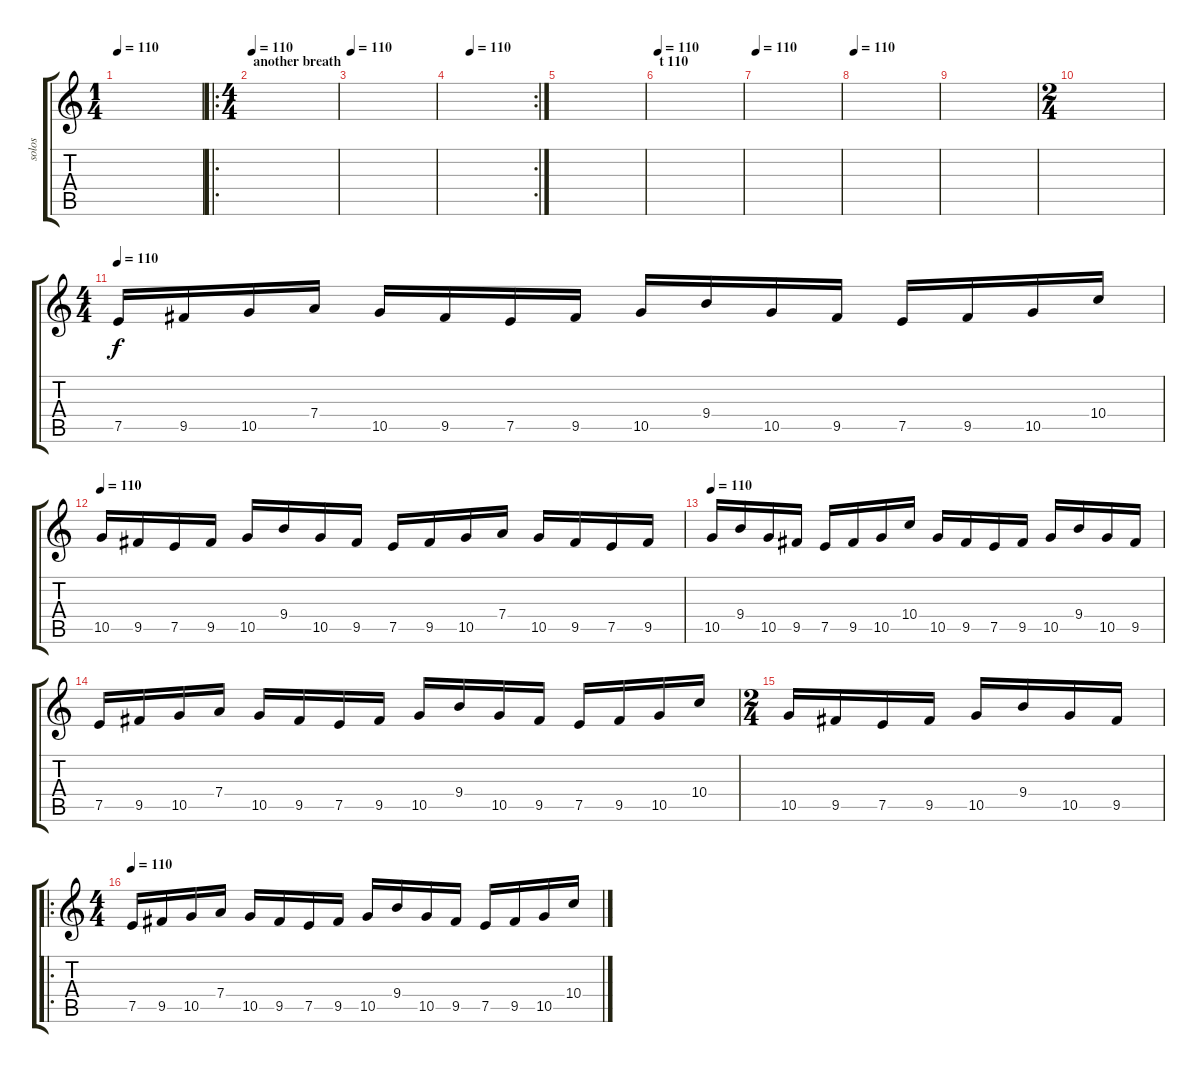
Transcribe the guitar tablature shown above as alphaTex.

\track ("solos" "solos") {instrument distortionguitar}
\staff {score tabs}
\tuning (E4 B3 G3 D3 A2 E2) {hide}
\ts (1 4)
\tempo 110
\clef g2
\ks c
|
\ro
\ts (4 4)
\section ("" "another breath")
\tempo 110
|
\tempo 110
|
\rc 2
\tempo (110 0.25)
|
|
\section ("" "t 110")
\tempo 110
|
\tempo 110
|
\tempo 110
|
|
\ts (2 4)
|
\ts (4 4)
\section ("" "")
\tempo 110
7.5.16{volume 6} 9.5.16 10.5.16 7.4.16 10.5.16 9.5.16 7.5.16 9.5.16 10.5.16 9.4.16 10.5.16 9.5.16 7.5.16 9.5.16 10.5.16 10.4.16{volume 8} |
\tempo 110
10.5.16 9.5.16 7.5.16 9.5.16 10.5.16 9.4.16 10.5.16 9.5.16 7.5.16 9.5.16 10.5.16 7.4.16 10.5.16 9.5.16 7.5.16 9.5.16 |
\tempo 110
10.5.16 9.4.16 10.5.16 9.5.16 7.5.16 9.5.16 10.5.16 10.4.16 10.5.16 9.5.16 7.5.16 9.5.16 10.5.16{volume 8} 9.4.16 10.5.16 9.5.16 |
7.5.16 9.5.16 10.5.16 7.4.16 10.5.16 9.5.16 7.5.16 9.5.16 10.5.16 9.4.16 10.5.16 9.5.16 7.5.16 9.5.16 10.5.16 10.4.16 |
\ts (2 4)
10.5.16 9.5.16 7.5.16 9.5.16 10.5.16 9.4.16 10.5.16 9.5.16 |
\ro
\ts (4 4)
\tempo 110
7.5.16{volume 7} 9.5.16 10.5.16 7.4.16 10.5.16 9.5.16 7.5.16 9.5.16 10.5.16 9.4.16 10.5.16 9.5.16 7.5.16 9.5.16 10.5.16 10.4.16{volume 8}
